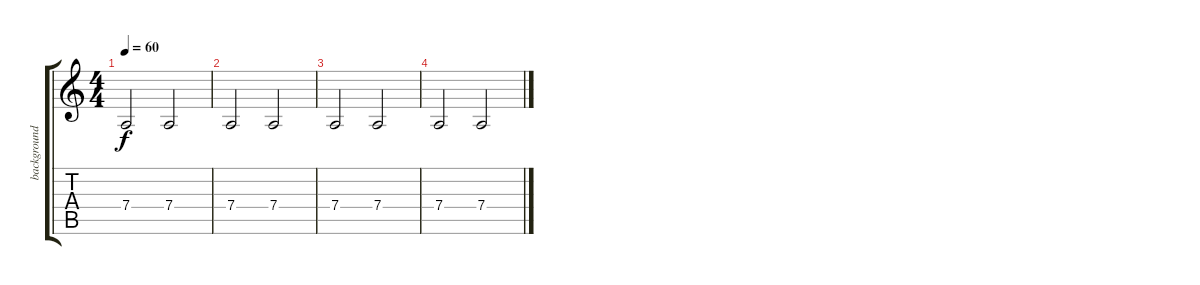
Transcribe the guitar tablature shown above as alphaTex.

\track ("background2" "background") {instrument reversecymbal}
\staff {score tabs}
\tuning (E4 B3 G3 D3 A2 E2) {hide}
\ts (4 4)
\tempo 60
\clef g2
\ks c
7.4.2{dy f} 7.4.2 |
7.4.2 7.4.2 |
7.4.2 7.4.2 |
7.4.2 7.4.2
